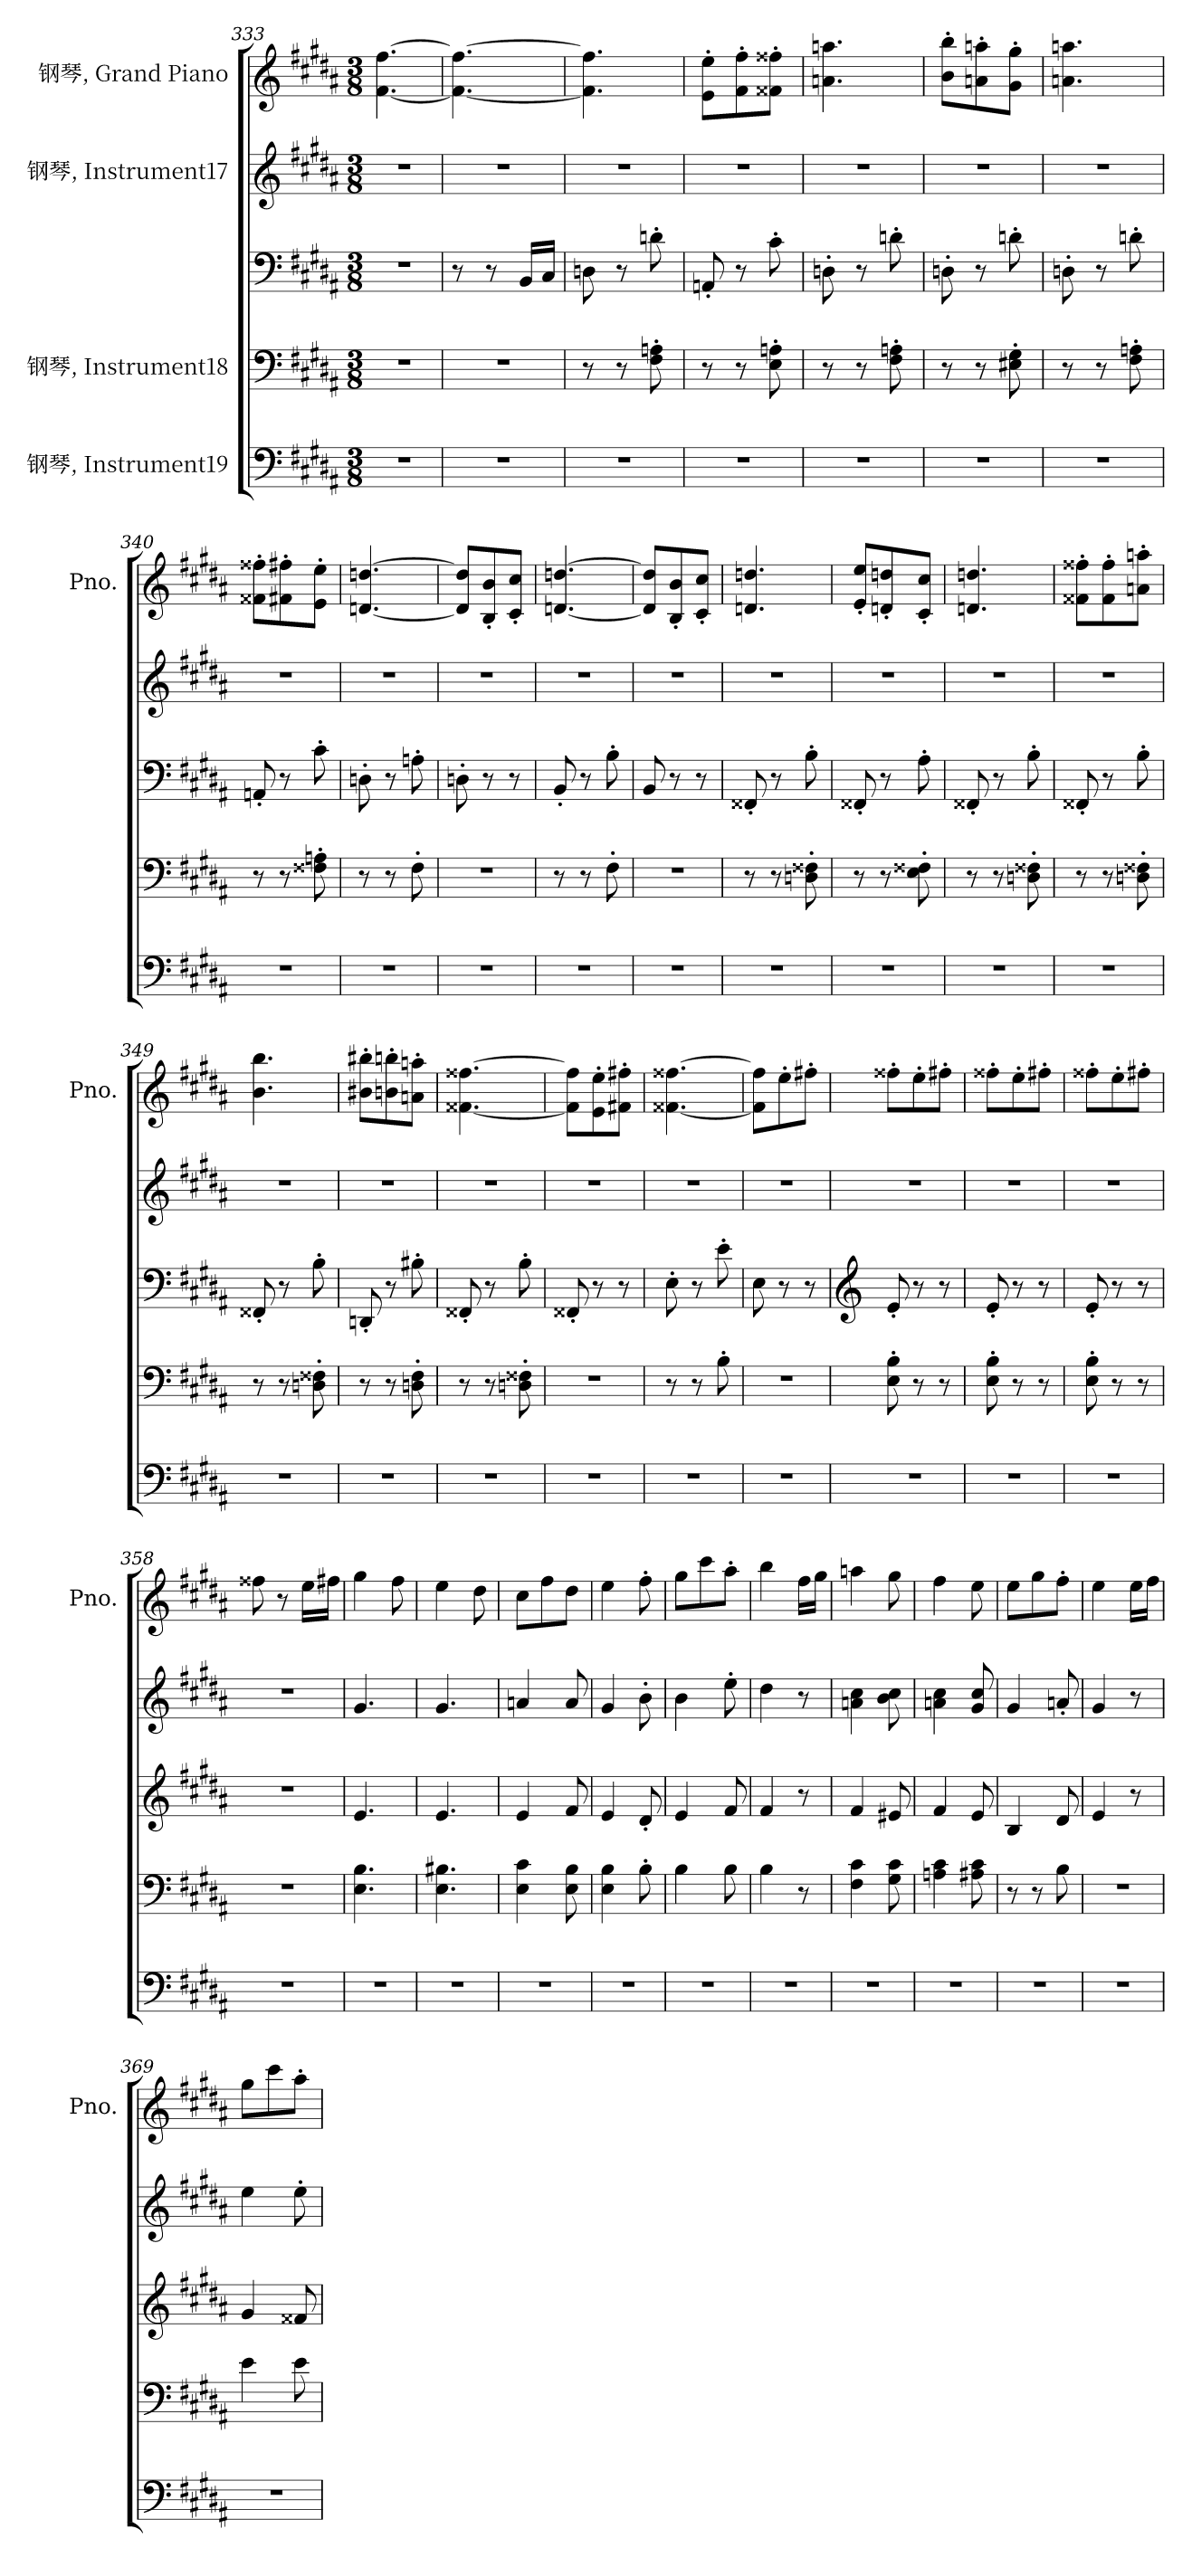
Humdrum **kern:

**kern	**kern	**kern	**kern	**kern
*part4	*part3	*part3	*part2	*part1
*staff5	*staff4	*staff3	*staff2	*staff1
*I"钢琴, Instrument19	*I"钢琴, Instrument18	*	*I"钢琴, Instrument17	*I"钢琴, Grand Piano
*	*	*	*	*I'Pno.
!!LO:LB:g=z
*clefF4	*clefF4	*clefF4	*clefG2	*clefG2
*k[f#c#g#d#a#]	*k[f#c#g#d#a#]	*k[f#c#g#d#a#]	*k[f#c#g#d#a#]	*k[f#c#g#d#a#]
*M3/8	*M3/8	*M3/8	*M3/8	*M3/8
=333	=333	=333	=333	=333
4.r	4.r	4.r	4.r	[4.f#\ [4.ff#\
=334	=334	=334	=334	=334
4.r	4.r	8r	4.r	4.f#\_ 4.ff#\_
.	.	8r	.	.
.	.	16BB/LL	.	.
.	.	16C#/JJ	.	.
=335	=335	=335	=335	=335
4.r	8r	8Dn\	4.r	4.f#\] 4.ff#\]
.	8r	8r	.	.
.	8F#\' 8An\'	8dn'\	.	.
=336	=336	=336	=336	=336
4.r	8r	8AAn'/	4.r	8e\' 8ee\'L
.	8r	8r	.	8f#\' 8ff#\'
.	8E\' 8An\'	8c#'\	.	8f##X\' 8ff##X\'J
=337	=337	=337	=337	=337
4.r	8r	8Dn'\	4.r	4.an\ 4.aan\
.	8r	8r	.	.
.	8F#\' 8An\'	8dn'\	.	.
=338	=338	=338	=338	=338
4.r	8r	8Dn'\	4.r	8b\' 8bb\'L
.	8r	8r	.	8an\' 8aan\'
.	8E#X\' 8G#\'	8dn'\	.	8g#\' 8gg#\'J
=339	=339	=339	=339	=339
4.r	8r	8Dn'\	4.r	4.an\ 4.aan\
.	8r	8r	.	.
.	8F#\' 8An\'	8dn'\	.	.
=340	=340	=340	=340	=340
4.r	8r	8AAn'/	4.r	8f##X\' 8ff##X\'L
.	8r	8r	.	8f#X\' 8ff#X\'
.	8F##X\' 8An\'	8c#'\	.	8e\' 8ee\'J
!!LO:PB:g=z
=341	=341	=341	=341	=341
4.r	8r	8Dn'\	4.r	[4.dn/ [4.ddn/
.	8r	8r	.	.
.	8F#'\	8An'\	.	.
=342	=342	=342	=342	=342
4.r	4.r	8Dn'\	4.r	8d/] 8dd/]L
.	.	8r	.	8B/' 8b/'
.	.	8r	.	8c#/' 8cc#/'J
=343	=343	=343	=343	=343
4.r	8r	8BB'/	4.r	[4.dn/ [4.ddn/
.	8r	8r	.	.
.	8F#'\	8B'\	.	.
=344	=344	=344	=344	=344
4.r	4.r	8BB/	4.r	8d/] 8dd/]L
.	.	8r	.	8B/' 8b/'
.	.	8r	.	8c#/' 8cc#/'J
=345	=345	=345	=345	=345
4.r	8r	8FF##X'/	4.r	4.dn/ 4.ddn/
.	8r	8r	.	.
.	8Dn\' 8F##X\'	8B'\	.	.
=346	=346	=346	=346	=346
4.r	8r	8FF##X'/	4.r	8e/' 8ee/'L
.	8r	8r	.	8dn/' 8ddn/'
.	8E\' 8F##X\'	8A#'\	.	8c#/' 8cc#/'J
=347	=347	=347	=347	=347
4.r	8r	8FF##X'/	4.r	4.dn/ 4.ddn/
.	8r	8r	.	.
.	8Dn\' 8F##X\'	8B'\	.	.
!!LO:LB:g=z
=348	=348	=348	=348	=348
4.r	8r	8FF##X'/	4.r	8f##X\' 8ff##X\'L
.	8r	8r	.	8f##\' 8ff##\'
.	8Dn\' 8F##X\'	8B'\	.	8an\' 8aan\'J
=349	=349	=349	=349	=349
4.r	8r	8FF##X'/	4.r	4.b\ 4.bb\
.	8r	8r	.	.
.	8Dn\' 8F##X\'	8B'\	.	.
=350	=350	=350	=350	=350
4.r	8r	8DDn'/	4.r	8b#X\' 8bb#X\'L
.	8r	8r	.	8bn\' 8bbn\'
.	8Dn\' 8F#\'	8B#X'\	.	8an\' 8aan\'J
=351	=351	=351	=351	=351
4.r	8r	8FF##X'/	4.r	[4.f##X\ [4.ff##X\
.	8r	8r	.	.
.	8Dn\' 8F##X\'	8B'\	.	.
=352	=352	=352	=352	=352
4.r	4.r	8FF##X'/	4.r	8f##\] 8ff##\]L
.	.	8r	.	8e\' 8ee\'
.	.	8r	.	8f#X\' 8ff#X\'J
=353	=353	=353	=353	=353
4.r	8r	8E'\	4.r	[4.f##X\ [4.ff##X\
.	8r	8r	.	.
.	8B'\	8e'\	.	.
=354	=354	=354	=354	=354
4.r	4.r	8E\	4.r	8f##\] 8ff##\]L
*	*	*	*	*MM135
.	.	8r	.	8ee'\
*	*	*	*	*MM132
.	.	8r	.	8ff#X'\J
!!LO:PB:g=z
=355	=355	=355	=355	=355
*	*	*clefG2	*	*
*	*	*	*	*MM129
4.r	8E\' 8B\'	8e'/	4.r	8ff##X'\L
*	*	*	*	*MM125
.	8r	8r	.	8ee'\
*	*	*	*	*MM122
.	8r	8r	.	8ff#X'\J
=356	=356	=356	=356	=356
*	*	*	*	*MM119
4.r	8E\' 8B\'	8e'/	4.r	8ff##X'\L
*	*	*	*	*MM116
.	8r	8r	.	8ee'\
*	*	*	*	*MM112
.	8r	8r	.	8ff#X'\J
=357	=357	=357	=357	=357
4.r	8E\' 8B\'	8e'/	4.r	8ff##X'\L
.	8r	8r	.	8ee'\
.	8r	8r	.	8ff#X'\J
=358	=358	=358	=358	=358
4.r	4.r	4.r	4.r	8ff##X\
.	.	.	.	8r
*	*	*	*	*MM138
.	.	.	.	16ee\LL
.	.	.	.	16ff#X\JJ
=359	=359	=359	=359	=359
4.r	4.E\ 4.B\	4.e/	4.g#/	4gg#\
.	.	.	.	8ff#\
=360	=360	=360	=360	=360
4.r	4.E\ 4.B#X\	4.e/	4.g#/	4ee\
.	.	.	.	8dd#\
=361	=361	=361	=361	=361
4.r	4E\ 4c#\	4e/	4an/	8cc#\L
.	.	.	.	8ff#\
.	8E\ 8B\	8f#/	8a/	8dd#\J
=362	=362	=362	=362	=362
4.r	4E\ 4B\	4e/	4g#/	4ee\
.	8B'\	8d#'/	8b'\	8ff#'\
!!LO:LB:g=z
=363	=363	=363	=363	=363
4.r	4B\	4e/	4b\	8gg#\L
.	.	.	.	8ccc#\
.	8B\	8f#/	8ee'\	8aa#'\J
=364	=364	=364	=364	=364
4.r	4B\	4f#/	4dd#\	4bb\
.	8r	8r	8r	16ff#\LL
.	.	.	.	16gg#\JJ
=365	=365	=365	=365	=365
4.r	4F#\ 4c#\	4f#/	4an\ 4cc#\	4aan\
.	8G#\ 8c#\	8e#X/	8b\ 8cc#\	8gg#\
=366	=366	=366	=366	=366
4.r	4An\ 4c#\	4f#/	4an\ 4cc#\	4ff#\
.	8A#X\ 8c#\	8e/	8g#/ 8cc#/	8ee\
=367	=367	=367	=367	=367
4.r	8r	4B/	4g#/	8ee\L
.	8r	.	.	8gg#\
.	8B\	8d#/	8an'/	8ff#'\J
=368	=368	=368	=368	=368
4.r	4.r	4e/	4g#/	4ee\
.	.	8r	8r	16ee\LL
.	.	.	.	16ff#\JJ
=369	=369	=369	=369	=369
4.r	4e\	4g#/	4ee\	8gg#\L
.	.	.	.	8ccc#\
.	8e\	8f##X/	8ee'\	8aa#'\J
=	=	=	=	=
*-	*-	*-	*-	*-
